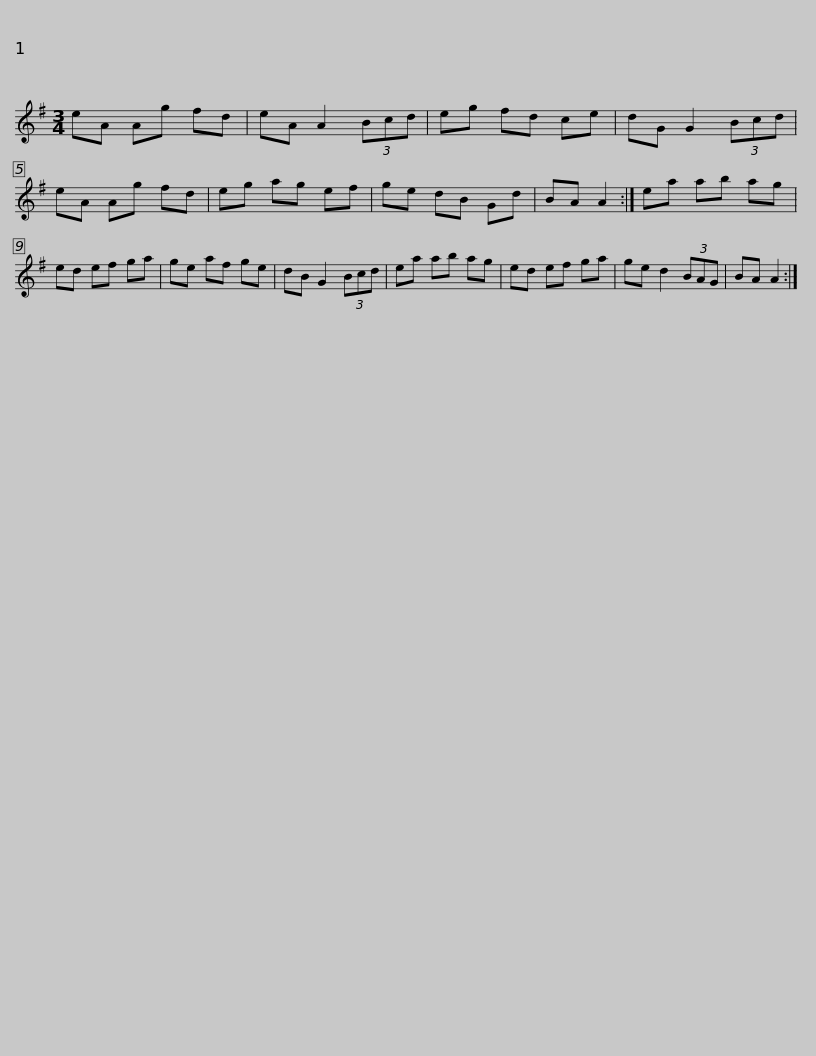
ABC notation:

X:1
L:1/8
M:3/4
I:linebreak $
K:G
V:1 treble
V:1
 eA Ag fd | eA A2 (3Bcd | eg fd ce | dG G2 (3Bcd | eA Ag fd | %5
 eg ag ef | ge dB Gd |$ BA A2 :| ea ab ag | ed ef ga | %10
 ge af ge | dB G2 (3Bcd | ea ab ag | ed ef ga |$ ge d2 (3BAG | %15
 BA A2 :| %16
